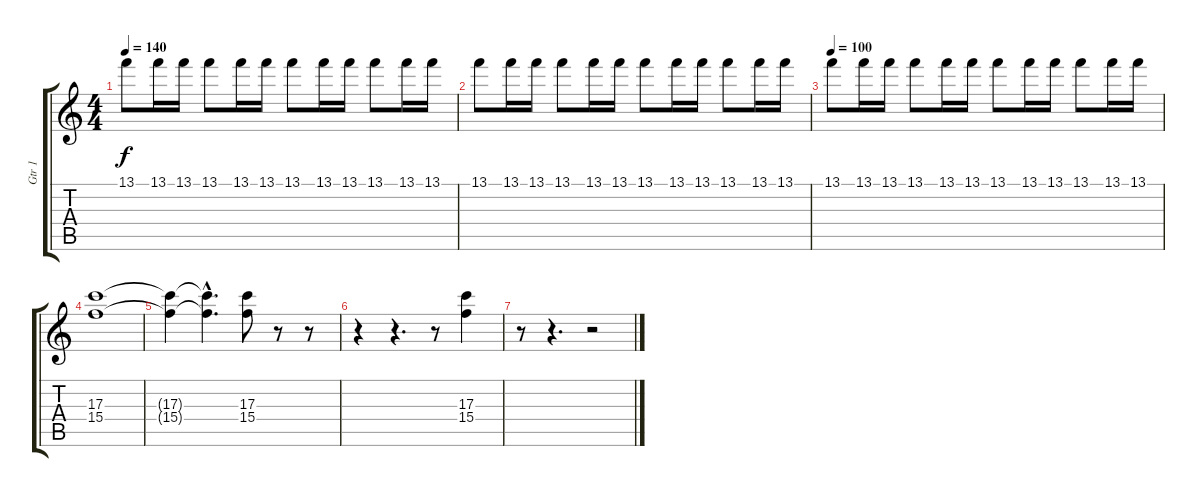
\track ("Gtr 1" "Gtr 1") {instrument distortionguitar}
\staff {score tabs}
\tuning (E4 B3 G3 D3 A2 E2) {hide}
\ts (4 4)
\tempo 140
\clef g2
\ks c
13.1.8{dy f} 13.1.16 13.1.16 13.1.8 13.1.16 13.1.16 13.1.8 13.1.16 13.1.16 13.1.8 13.1.16 13.1.16 |
13.1.8 13.1.16 13.1.16 13.1.8 13.1.16 13.1.16 13.1.8 13.1.16 13.1.16 13.1.8 13.1.16 13.1.16 |
\tempo 100
13.1.8 13.1.16 13.1.16 13.1.8 13.1.16 13.1.16 13.1.8 13.1.16 13.1.16 13.1.8 13.1.16 13.1.16 |
(17.3 15.4).1 |
(17.3{t} 15.4{t}).4 (17.3{hac t} 15.4{hac t}).4{d} (17.3 15.4).8 r.8 r.8 |
r.4 r.4{d} r.8 (17.3 15.4).4 |
r.8 r.4{d} r.2
